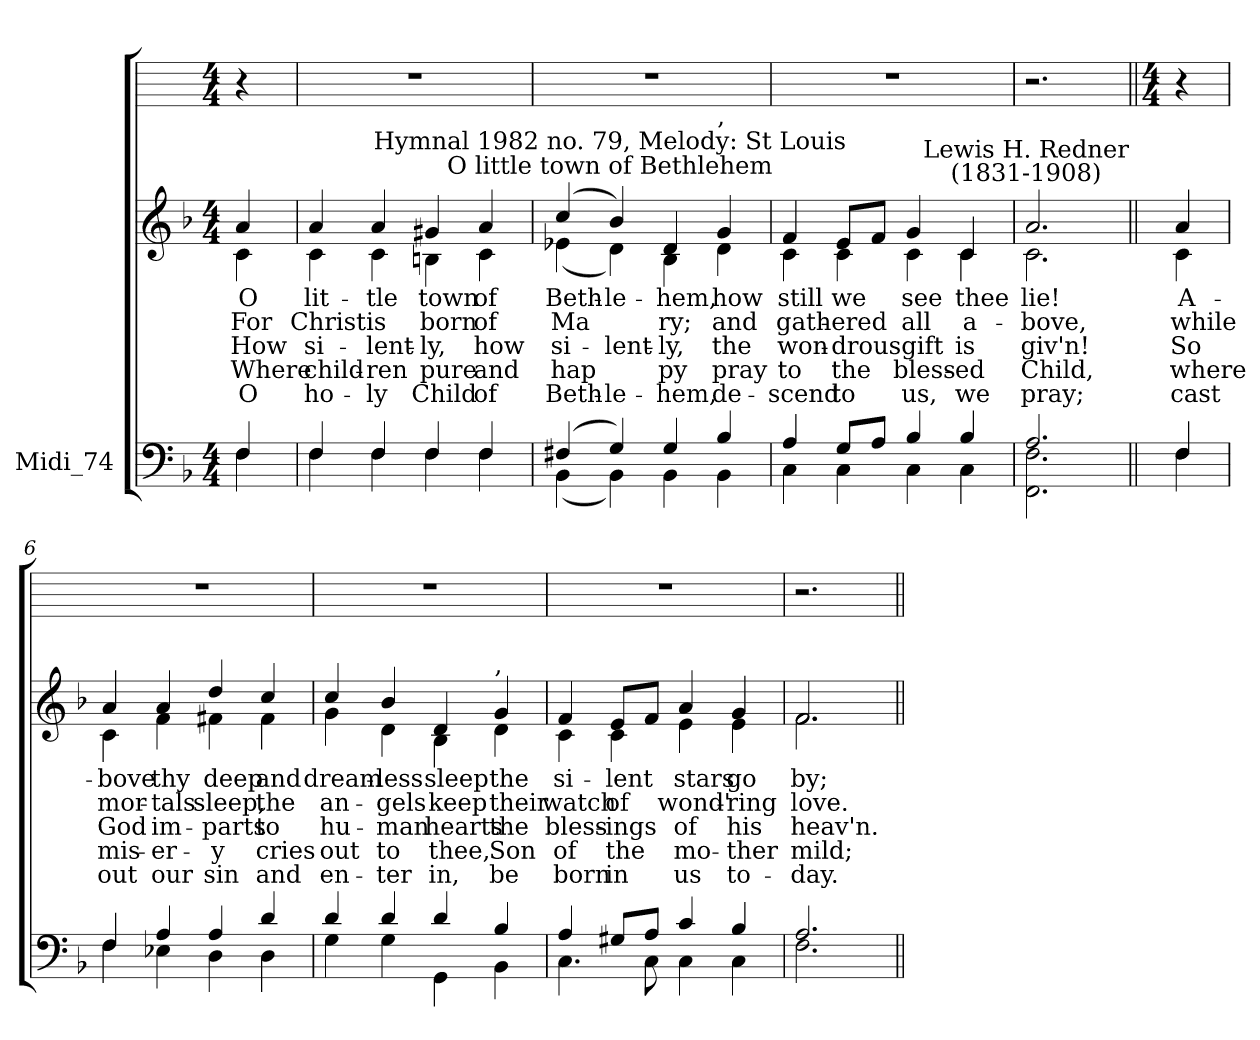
**kern	**kern	**text	**text	**text	**text	**text	**kern
*part3	*part2	*part2	*part2	*part2	*part2	*part2	*part1
*staff3	*staff2	*staff2	*staff2	*staff2	*staff2	*staff2	*staff1
*I"Midi_74	*	*	*	*	*	*	*
*clefF4	*clefG2	*	*	*	*	*	*
*k[b-]	*k[b-]	*	*	*	*	*	*
*F:	*F:	*	*	*	*	*	*
*M4/4	*M4/4	*	*	*	*	*	*M4/4
=	=	=	=	=	=	=	=
*^	*	*	*	*	*	*	*
!	!	!LO:TX:a:cj:t=Phillips Brooks\n(1835-1893)	!	!	!	!	!	!
!	!	!	!LO:LY:b	!LO:LY:b	!LO:LY:b	!LO:LY:b	!LO:LY:b	!
*	*	*^	*	*	*	*	*	*
4F/	4F\	4a/	4c\	O	For	How	Where	O	4r
=1	=1	=1	=1	=1	=1	=1	=1	=1	=1
!	!	!	!	!LO:LY:b	!LO:LY:b	!LO:LY:b	!LO:LY:b	!LO:LY:b	!
4F/	4F\	4a/	4c\	lit-	-Christ	si-	-child-	-ho-	1r
!	!	!	!	!LO:LY:b	!LO:LY:b	!LO:LY:b	!LO:LY:b	!LO:LY:b	!
4F/	4F\	4a/	4c\	-tle	is	lent-	-ren	ly	.
!	!	!	!	!LO:LY:b	!LO:LY:b	!LO:LY:b	!LO:LY:b	!LO:LY:b	!
4F/	4F\	4g#X/	4Bn\	town	born	ly,	pure	Child	.
!	!	!	!	!LO:LY:b	!LO:LY:b	!LO:LY:b	!LO:LY:b	!LO:LY:b	!
4F/	4F\	4a/	4c\	of	of	how	and	of	.
=2	=2	=2	=2	=2	=2	=2	=2	=2	=2
!	!	!	!	!LO:LY:b	!LO:LY:b	!LO:LY:b	!LO:LY:b	!LO:LY:b	!
(>4F#X/	(<4BB-\	(>4cc/	(<4e-X\	Beth-	-Ma	si-	-hap	Beth-	1r
!	!	!LO:TX:a:cj:t=O little town of Bethlehem	!	!	!	!	!	!	!
!	!	!LO:TX:a:cj:t=Hymnal 1982 no. 79, Melody&colon; St Louis	!	!	!	!	!	!	!
!	!	!	!	!LO:LY:b	!	!LO:LY:b	!	!LO:LY:b	!
4G/)	4BB-\)	4b-/)	4d\)	-le-	.	-lent-	.	-le-	.
!	!	!	!	!LO:LY:b	!LO:LY:b	!LO:LY:b	!LO:LY:b	!LO:LY:b	!
4G/	4BB-\	4d/	4B-\	-hem,	ry;	ly,	py	hem,	.
!	!	!LO:TX:a:t=,	!	!	!	!	!	!	!
!	!	!	!	!LO:LY:b	!LO:LY:b	!LO:LY:b	!LO:LY:b	!LO:LY:b	!
4B-/	4BB-\	4g/	4d\	how	and	the	pray	de-	.
=3	=3	=3	=3	=3	=3	=3	=3	=3	=3
!	!	!	!	!LO:LY:b	!LO:LY:b	!LO:LY:b	!LO:LY:b	!LO:LY:b	!
4A/	4C\	4f/	4c\	-still	gath-	-won-	-to	scend	1r
!	!	!	!	!LO:LY:b	!LO:LY:b	!LO:LY:b	!LO:LY:b	!LO:LY:b	!
8G/L	4C\	8e/L	4c\	we	ered	drous	the	to	.
8A/J	.	8f/J	.	.	.	.	.	.	.
!	!	!	!	!LO:LY:b	!LO:LY:b	!LO:LY:b	!LO:LY:b	!LO:LY:b	!
4B-/	4C\	4g/	4c\	see	all	gift	bless-	-us,	.
!	!	!	!	!LO:LY:b	!LO:LY:b	!LO:LY:b	!LO:LY:b	!LO:LY:b	!
4B-/	4C\	4c/	4c\	thee	a-	-is	ed	we	.
=4	=4	=4	=4	=4	=4	=4	=4	=4	=4
!	!	!LO:TX:a:cj:t=Lewis H. Redner\n(1831-1908)	!	!	!	!	!	!	!
!	!	!	!	!LO:LY:b	!LO:LY:b	!LO:LY:b	!LO:LY:b	!LO:LY:b	!
2.A/	2.FF\ 2.F\	2.a/	2.c\	lie!	bove,	giv'n!	Child,	pray;	2.r
!!LO:LB:g=z
=5||	=5||	=5||	=5||	=5||	=5||	=5||	=5||	=5||	=5||
*	*	*	*	*	*	*	*	*	*M4/4
!	!	!	!	!LO:LY:b	!LO:LY:b	!LO:LY:b	!LO:LY:b	!LO:LY:b	!
4F/	4F\	4a/	4c\	A-	-while	So	where	cast	4r
=6	=6	=6	=6	=6	=6	=6	=6	=6	=6
!	!	!	!	!LO:LY:b	!LO:LY:b	!LO:LY:b	!LO:LY:b	!LO:LY:b	!
4F/	4F\	4a/	4c\	bove	mor-	-God	mis-	-out	1r
!	!	!	!	!LO:LY:b	!LO:LY:b	!LO:LY:b	!LO:LY:b	!LO:LY:b	!
4A/	4E-X\	4a/	4f\	thy	tals	im-	-er-	-our	.
!	!	!	!	!LO:LY:b	!LO:LY:b	!LO:LY:b	!LO:LY:b	!LO:LY:b	!
4A/	4D\	4dd/	4f#X\	deep	sleep,	parts	y	sin	.
!	!	!	!	!LO:LY:b	!LO:LY:b	!LO:LY:b	!LO:LY:b	!LO:LY:b	!
4d	4D\	4cc/	4f#\	and	the	to	cries	and	.
=7	=7	=7	=7	=7	=7	=7	=7	=7	=7
!	!	!	!	!LO:LY:b	!LO:LY:b	!LO:LY:b	!LO:LY:b	!LO:LY:b	!
4d	4G\	4cc/	4g\	dream-	-an-	-hu-	-out	en-	1r
!	!	!	!	!LO:LY:b	!LO:LY:b	!LO:LY:b	!LO:LY:b	!LO:LY:b	!
4d	4G\	4b-/	4d\	-less	gels	man	to	ter	.
!	!	!	!	!LO:LY:b	!LO:LY:b	!LO:LY:b	!LO:LY:b	!LO:LY:b	!
4d	4GG\	4d/	4B-\	sleep	keep	hearts	thee,	in,	.
!	!	!LO:TX:a:t=,	!	!	!	!	!	!	!
!	!	!	!	!LO:LY:b	!LO:LY:b	!LO:LY:b	!LO:LY:b	!LO:LY:b	!
4B-/	4BB-\	4g/	4d\	the	their	the	Son	be	.
=8	=8	=8	=8	=8	=8	=8	=8	=8	=8
!	!	!	!	!LO:LY:b	!LO:LY:b	!LO:LY:b	!LO:LY:b	!LO:LY:b	!
4A/	4.C\	4f/	4c\	si-	-watch	bless-	-of	born	1r
!	!	!	!	!LO:LY:b	!LO:LY:b	!LO:LY:b	!LO:LY:b	!LO:LY:b	!
8G#X/L	.	8e/L	4c\	lent	of	ings	the	in	.
8A/J	8C\	8f/J	.	.	.	.	.	.	.
!	!	!	!	!LO:LY:b	!LO:LY:b	!LO:LY:b	!LO:LY:b	!LO:LY:b	!
4c/	4C\	4a/	4e\	stars	wond'-	-of	mo-	-us	.
!	!	!	!	!LO:LY:b	!LO:LY:b	!LO:LY:b	!LO:LY:b	!LO:LY:b	!
4B-/	4C\	4g/	4e\	go	ring	his	ther	to-	.
=9	=9	=9	=9	=9	=9	=9	=9	=9	=9
!	!	!	!	!LO:LY:b	!LO:LY:b	!LO:LY:b	!LO:LY:b	!LO:LY:b	!
2.A/	2.F\	2.f/	2.f\	-by;	love.	heav'n.	mild;	day.	2.r
*v	*v	*	*	*	*	*	*	*	*
*	*v	*v	*	*	*	*	*	*
=||	=||	=||	=||	=||	=||	=||	=||
*-	*-	*-	*-	*-	*-	*-	*-
